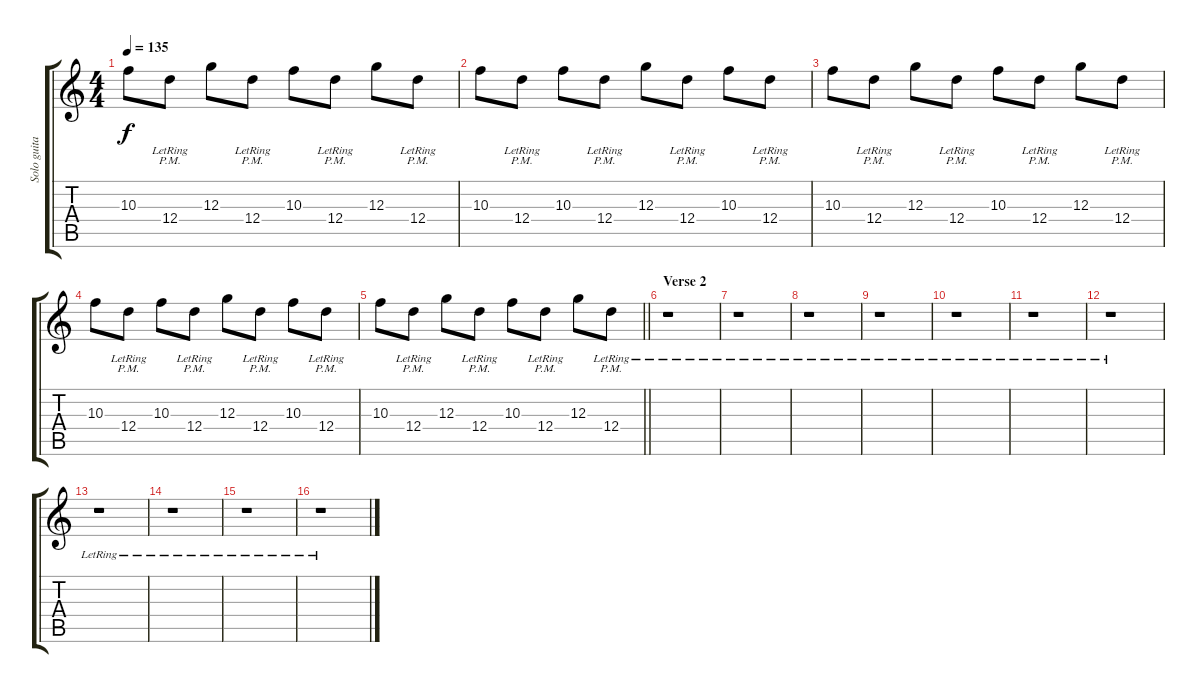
\track ("Solo guitar" "Solo guita") {instrument distortionguitar}
\staff {score tabs}
\tuning (E4 B3 G3 D3 A2 E2) {hide}
\ts (4 4)
\tempo 135
\clef g2
\ks c
10.3.8{dy f} 12.4{pm lr}.8 12.3.8 12.4{pm lr}.8 10.3.8 12.4{pm lr}.8 12.3.8 12.4{pm lr}.8 |
10.3.8 12.4{pm lr}.8 10.3.8 12.4{pm lr}.8 12.3.8 12.4{pm lr}.8 10.3.8 12.4{pm lr}.8 |
10.3.8 12.4{pm lr}.8 12.3.8 12.4{pm lr}.8 10.3.8 12.4{pm lr}.8 12.3.8 12.4{pm lr}.8 |
10.3.8 12.4{pm lr}.8 10.3.8 12.4{pm lr}.8 12.3.8 12.4{pm lr}.8 10.3.8 12.4{pm lr}.8 |
\barLineRight lightlight
10.3.8 12.4{pm lr}.8 12.3.8 12.4{pm lr}.8 10.3.8 12.4{pm lr}.8 12.3.8 12.4{pm lr}.8 |
\section ("" "Verse 2")
r.1 |
r.1 |
r.1 |
r.1 |
r.1 |
r.1 |
r.1 |
r.1 |
r.1 |
r.1 |
r.1
